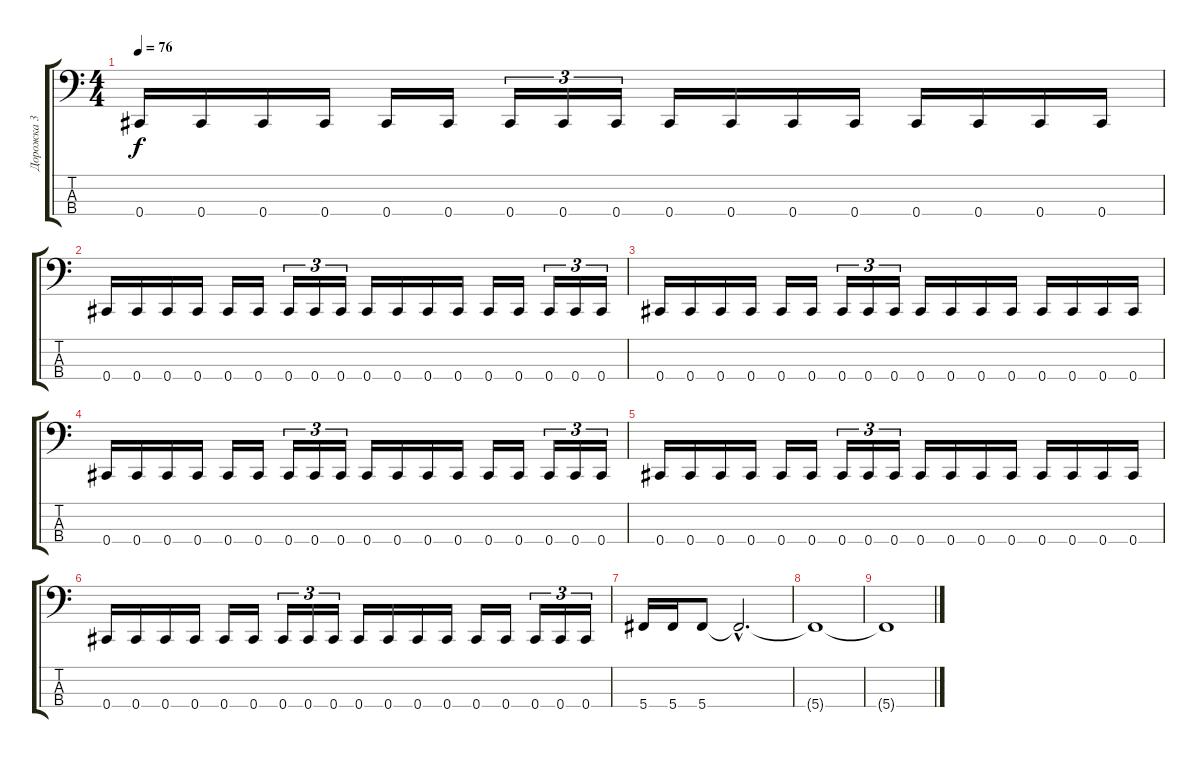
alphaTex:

\track ("Дорожка 3" "Дорожка 3") {instrument electricbassfinger}
\staff {score tabs}
\tuning (Gb2 Db2 Ab1 Db1) {hide}
\ts (4 4)
\tempo 76
\clef f4
\ks c
0.4.16{dy f} 0.4.16 0.4.16 0.4.16 0.4.16 0.4.16 0.4.16{tu (3 2)} 0.4.16{tu (3 2)} 0.4.16{tu (3 2)} 0.4.16 0.4.16 0.4.16 0.4.16 0.4.16 0.4.16 0.4.16 0.4.16 |
0.4.16 0.4.16 0.4.16 0.4.16 0.4.16 0.4.16 0.4.16{tu (3 2)} 0.4.16{tu (3 2)} 0.4.16{tu (3 2)} 0.4.16 0.4.16 0.4.16 0.4.16 0.4.16 0.4.16 0.4.16{tu (3 2)} 0.4.16{tu (3 2)} 0.4.16{tu (3 2)} |
0.4.16 0.4.16 0.4.16 0.4.16 0.4.16 0.4.16 0.4.16{tu (3 2)} 0.4.16{tu (3 2)} 0.4.16{tu (3 2)} 0.4.16 0.4.16 0.4.16 0.4.16 0.4.16 0.4.16 0.4.16 0.4.16 |
0.4.16 0.4.16 0.4.16 0.4.16 0.4.16 0.4.16 0.4.16{tu (3 2)} 0.4.16{tu (3 2)} 0.4.16{tu (3 2)} 0.4.16 0.4.16 0.4.16 0.4.16 0.4.16 0.4.16 0.4.16{tu (3 2)} 0.4.16{tu (3 2)} 0.4.16{tu (3 2)} |
0.4.16 0.4.16 0.4.16 0.4.16 0.4.16 0.4.16 0.4.16{tu (3 2)} 0.4.16{tu (3 2)} 0.4.16{tu (3 2)} 0.4.16 0.4.16 0.4.16 0.4.16 0.4.16 0.4.16 0.4.16 0.4.16 |
0.4.16 0.4.16 0.4.16 0.4.16 0.4.16 0.4.16 0.4.16{tu (3 2)} 0.4.16{tu (3 2)} 0.4.16{tu (3 2)} 0.4.16 0.4.16 0.4.16 0.4.16 0.4.16 0.4.16 0.4.16{tu (3 2)} 0.4.16{tu (3 2)} 0.4.16{tu (3 2)} |
5.4.16 5.4.16 5.4.8 5.4{hac t}.2{d} |
5.4{t}.1 |
5.4{t}.1
